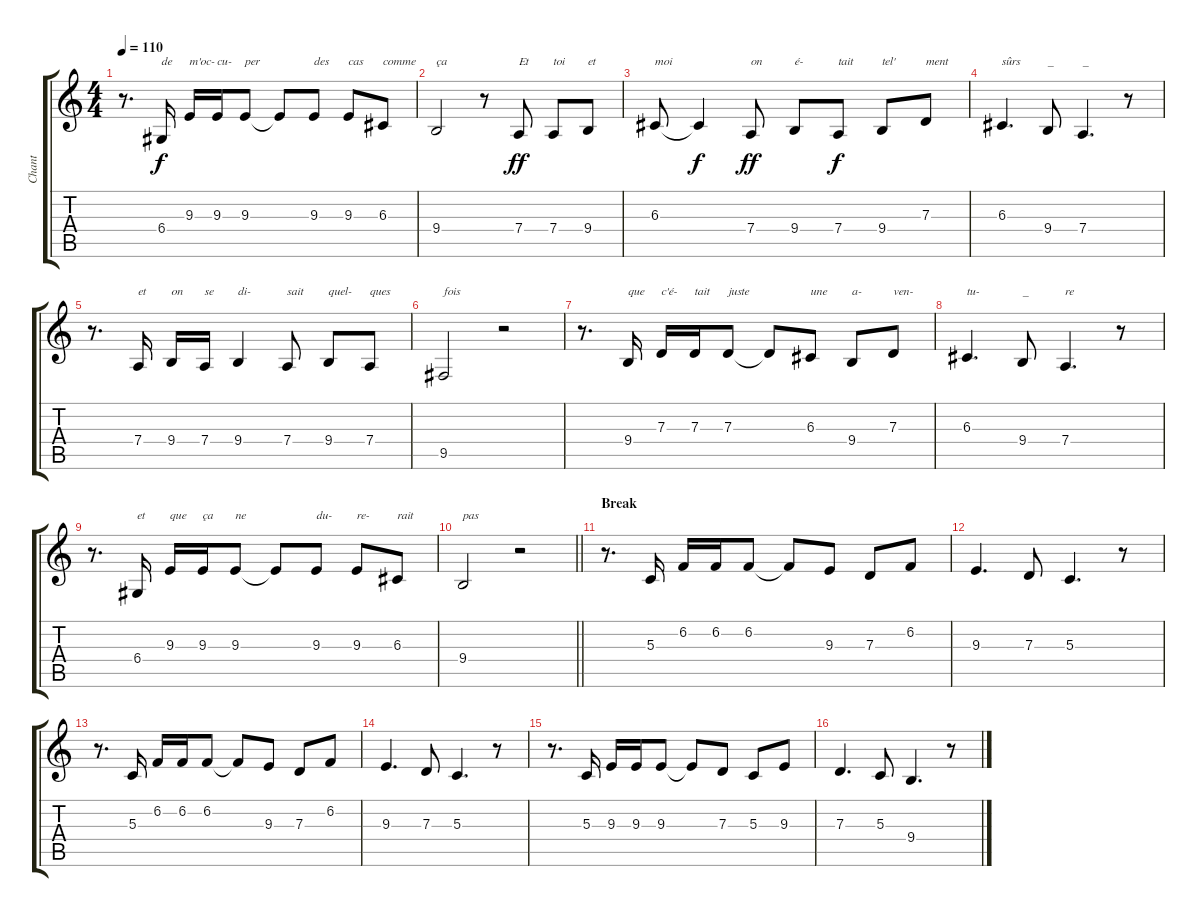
\track ("Chant" "Chant") {instrument tenorsax}
\staff {score tabs}
\tuning (E4 B3 G3 D3 A2 E2) {hide}
\ts (4 4)
\tempo 110
\clef g2
\ks c
r.8{d dy f} 6.4.16{txt "de"} 9.3.16{txt "m'oc-"} 9.3.16{txt "cu-"} 9.3.8{txt "per"} 9.3{t}.8 9.3.8{txt "des"} 9.3.8{txt "cas"} 6.3.8{txt "comme"} |
9.4.2{txt "ça"} r.8 7.4.8{txt "Et" dy ff} 7.4.8{txt "toi"} 9.4.8{txt "et"} |
6.3.8{txt "moi"} 6.3{t}.4{dy f} 7.4.8{txt "on" dy ff} 9.4.8{txt "é-"} 7.4.8{txt "tait" dy f} 9.4.8{txt "tel'"} 7.3.8{txt "ment"} |
6.3.4{d txt "sûrs"} 9.4.8{txt "_"} 7.4.4{d txt "_"} r.8 |
r.8{d} 7.4.16{txt "et"} 9.4.16{txt "on"} 7.4.16{txt "se"} 9.4.4{txt "di-"} 7.4.8{txt "sait"} 9.4.8{txt "quel-"} 7.4.8{txt "ques"} |
9.5.2{txt "fois"} r.2 |
r.8{d} 9.4.16{txt "que"} 7.3.16{txt "c'é-"} 7.3.16{txt "tait"} 7.3.8{txt "juste"} 7.3{t}.8 6.3.8{txt "une"} 9.4.8{txt "a-"} 7.3.8{txt "ven-"} |
6.3.4{d txt "tu-"} 9.4.8{txt "_"} 7.4.4{d txt "re"} r.8 |
r.8{d} 6.4.16{txt "et"} 9.3.16{txt "que"} 9.3.16{txt "ça"} 9.3.8{txt "ne"} 9.3{t}.8 9.3.8{txt "du-"} 9.3.8{txt "re-"} 6.3.8{txt "rait"} |
\barLineRight lightlight
9.4.2{txt "pas"} r.2 |
\section ("" "Break")
r.8{d} 5.3.16 6.2.16 6.2.16 6.2.8 6.2{t}.8 9.3.8 7.3.8 6.2.8 |
9.3.4{d} 7.3.8 5.3.4{d} r.8 |
r.8{d} 5.3.16 6.2.16 6.2.16 6.2.8 6.2{t}.8 9.3.8 7.3.8 6.2.8 |
9.3.4{d} 7.3.8 5.3.4{d} r.8 |
r.8{d} 5.3.16 9.3.16 9.3.16 9.3.8 9.3{t}.8 7.3.8 5.3.8 9.3.8 |
7.3.4{d} 5.3.8 9.4.4{d} r.8
